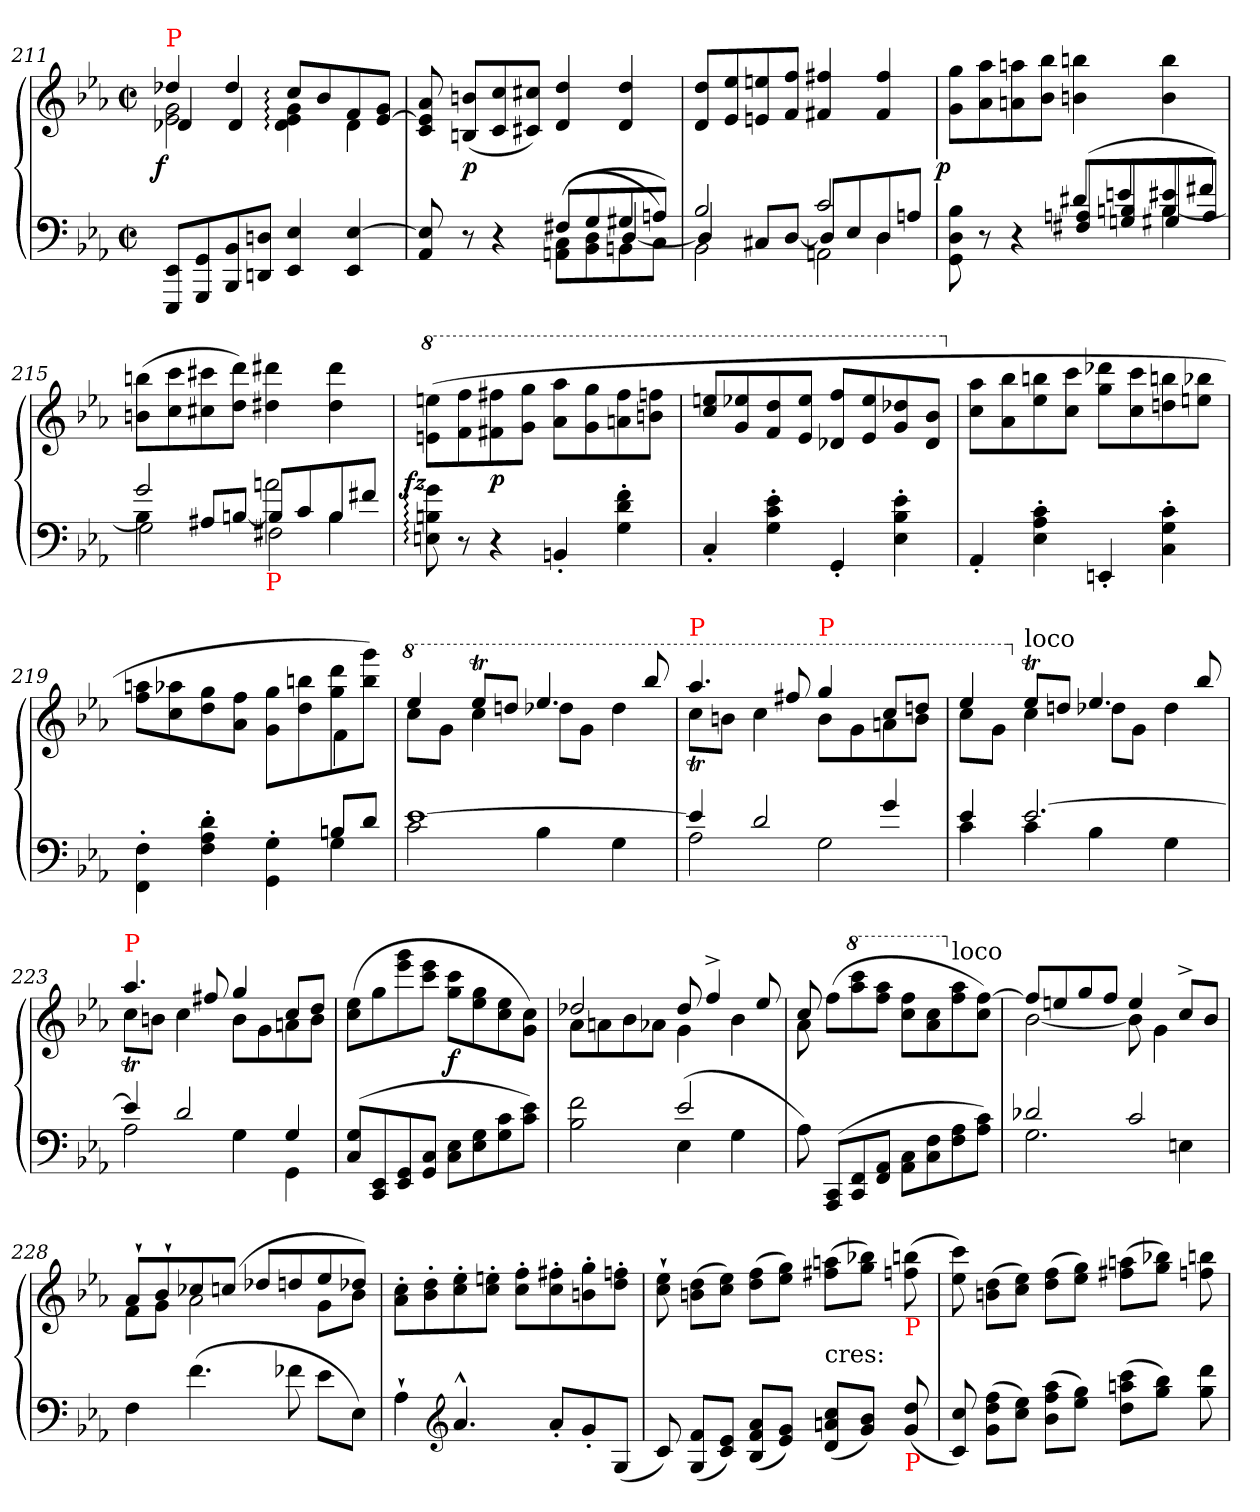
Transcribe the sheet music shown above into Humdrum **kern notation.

**kern	**kern	**dynam
*part1	*part1	*part1
*staff2	*staff1	*staff1/2
*clefF4	*clefG2	*
*k[b-e-a-]	*k[b-e-a-]	*
*c:	*c:	*
*M2/2	*M2/2	*
*met(c|)	*met(c|)	*
=211	=211	=211
*	*^	*
*	*	*^	*
!	!LO:TX:a:color=red:t=P	!	!	!
!	!	!	!	!LO:DY:rj
8EE- 8EEE-L	4dd-X	2g 2e-	4d-X	f
8GG 8GGG	.	.	.	.
8BB- 8BBB-	4dd-	.	4d-	.
8Dn 8DDnJ	.	.	.	.
4E- 4EE-	8cc:L	4g: 4e-: 4d-:	2ryy	.
.	8b-	.	.	.
[4E- 4EE-	8f	4d-	.	.
.	8g [8e-J	.	.	.
*	*v	*v	*v	*
=212	=212	=212
*^	*	*
*	*^	*	*
8E-] 8AA-	2.ryy	2ryy	8a- 8e-] 8c	.
8r	.	.	(>8bn 8BnL	p
4r	.	.	8cc 8c	.
.	.	.	8cc#X 8c#XJ)	.
(8F#XL	.	(8C\ 8AAn\L	4dd 4d	.
8G	.	8D\ 8BB-\	.	.
8G#X	[4D/	8BBn\	4dd 4d	.
8AnJ)	.	8C\J)	.	.
=213	=213	=213	=213	=213
*	*	*^	*	*
2B-	4D/]	4ryy	2BB-\	8dd 8dL	.
.	.	.	.	8ee- 8e-	.
.	8C#X/L	4ryy	.	8een 8en	.
.	[8D/J	.	.	8ff 8fJ	.
2c	8D/L]	4ryy	2AAn\	4ff#X/ 4f#X/	.
.	8E-/	.	.	.	.
.	8D/	4D\	.	4ff#/ 4f#/	.
.	8An/J	.	.	.	.
*	*	*v	*v	*	*
=214	=214	=214	=214	=214
!	!	!	!	!LO:DY:rj
8B-\ 8D\ 8GG\	4ryy	2ryy	8gg 8gL	p
8r	.	.	8aa- 8a-	.
4r	4ryy	.	8aan 8an	.
.	.	.	8bb- 8b-J	.
8d#XL	4ryy	(8An 8F#XL	4bbn 4bn	.
8en	.	8Bn 8Gn	.	.
8e#X 8B	[4B	8G#X	4bb 4b	.
8f#XJ	.	8AJ)	.	.
=215	=215	=215	=215	=215
*	*	*^	*	*
2g	4Bn]	4ryy	2G\	(8bbn 8bnL	.
.	.	.	.	8ccc 8cc	.
.	8A#X/L	4ryy	.	8ccc#X 8cc#X	.
.	[8B/J	.	.	8ddd 8ddJ)	.
!LO:TX:b:color=red:t=P	!	!	!	!	!
2an\	8B/L]	4ryy	2F#X\	4ddd#X\ 4dd#X\	.
.	8c/	.	.	.	.
.	8B/	4B\	.	4ddd#\ 4dd#\	.
.	8f#X/J	.	.	.	.
*v	*v	*v	*v	*	*
=216	=216	=216
*	*8va	*
*^	*	*
!	!	!	!LO:DY:rj
*v	*v	*	*
8g: 8Bn: 8En:	(8eeen 8eenL	fz
8r	8fff 8ff	.
4r	8fff#X 8ff#X	p
.	8ggg 8ggJ	.
4BBn'<	8aaa- 8aa-L	.
.	8ggg 8gg	.
4f'> 4d'> 4G'>	8fff# 8aan	.
.	8fffn 8bbnJ	.
=217	=217	=217
4C'<	8eeen/ 8ccc/L	.
.	8eee-X/ 8gg/	.
4e-'> 4c'> 4G'>	8ddd/ 8ff/	.
.	8eee-/ 8ee-/J	.
4GG'<	8fff 8dd-XL	.
.	8eee- 8ee-	.
4e-'> 4B-'> 4E-'>	8ddd-X 8gg	.
.	8bb- 8dd-J	.
=218	=218	=218
*	*X8va	*
4AA-'<	8aa- 8ccL	.
.	8bb- 8a-	.
4c'> 4A-'> 4E-'>	8bbn 8ee-	.
.	8ccc 8ccJ	.
4EEn'<	8ddd-X 8ggL	.
.	8ccc 8cc	.
4c'> 4G'> 4C'>	8bbn 8ddn	.
.	8bb-X 8eenJ	.
=219	=219	=219
*^	*^	*
2.ryy	4F'\ 4FF'\	8aan 8ffL	2.ryy	.
.	.	8aa-X 8cc	.	.
.	4d'\ 4A-'\ 4F'\	8gg 8dd	.	.
.	.	8ff 8a-J	.	.
.	4G'\ 4GG'\	8gg\ 8g\L	.	.
.	.	8bbn 8dd	.	.
8Bn/L	4G\	8ddd 8gg	4f\	.
8d/J	.	8ggg 8bbJ)	.	.
=220	=220	=220	=220	=220
*	*	*8va	*	*
[1e-	2c	4eee-	8cccL	.
.	.	.	8ggJ	.
.	.	8eee-T<L	4ccc	.
.	.	8dddnJ	.	.
.	4B-	4.eee-	8ddd-XL	.
.	.	.	8ggJ	.
.	4G	.	4ddd-	.
.	.	8bbb-	.	.
=221	=221	=221	=221	=221
!	!	!LO:TX:a:color=red:t=P	!	!
4e-]	2A-	4.aaa-	8cccT<L	.
.	.	.	8bbnJ	.
2d	.	.	4ccc	.
.	.	8fff#X	.	.
!	!	!LO:TX:a:color=red:t=P	!	!
.	2G	4ggg	8bbL	.
.	.	.	8gg	.
4g	.	8cccL	8aan	.
.	.	8dddnJ	8bbJ	.
=222	=222	=222	=222	=222
4e-	4c	4eee-	8cccL	.
.	.	.	8ggJ	.
*	*	*X8va	*	*
!	!	!LO:TX:a:t=loco	!	!
[2.e-	4c	8ee-TL	4cc	.
.	.	8ddnJ	.	.
.	4B-	4.ee-	8dd-XL	.
.	.	.	8gJ	.
.	4G	.	4dd-	.
.	.	8bb-	.	.
=223	=223	=223	=223	=223
!	!	!LO:TX:a:color=red:t=P	!	!
4e-]	2A-	4.aa-	8ccTL	.
.	.	.	8bnJ	.
2d	.	.	4cc	.
.	.	8ff#X	.	.
.	4G	4gg	8bL	.
.	.	.	8g	.
4G	4GG	8ccL	8an	.
.	.	8ddJ	8bJ	.
*v	*v	*	*	*
*	*v	*v	*
=224	=224	=224
(<8G 8CL	(8ee- 8ccL	.
8EE- 8CC	8gg	.
8GG 8EE-	8ggg 8eee-	.
8C 8GGJ	8eee- 8cccJ	.
8E- 8CL	8ccc 8ggL	f
8G 8E-	8gg 8ee-	.
8c 8G	8ee- 8cc	.
8e- 8cJ)	8cc 8gJ)	.
=225	=225	=225
*^	*^	*
2f\ 2B-\	2ryy	2dd-X	8a-L	.
.	.	.	8an	.
.	.	.	8b-	.
.	.	.	8a-XJ	.
(4E-\	2e-/	8dd-	4g	.
.	.	4ff^	.	.
4G\	.	.	4b-	.
.	.	8ee-	.	.
*v	*v	*	*	*
=226	=226	=226	=226
8A-)	8cc	8a-	.
(>8CC 8AAA-L	(8ffL	2ryy	.
*	*8va	*	*
8FF 8CC	8cccc 8aaa-	.	.
8AA- 8FFJ	8aaa- 8fffJ	.	.
8C 8AA-L	8fff 8cccL	.	.
8F 8C	8ccc 8aa-	4ryy	.
*	*X8va	*	*
!	!LO:TX:a:t=loco	!	!
8A- 8F	8aa- 8ff	.	.
8c 8A-J)	[8ff 8ccJ)	8ryy	.
=227	=227	=227	=227
*^	*	*	*
2d-X	2.G	8ffL]	[2b-	.
.	.	8een	.	.
.	.	8gg	.	.
.	.	8ffJ	.	.
2c	.	4ee	8b-]	.
.	.	.	4g	.
.	4En	8cc^L	.	.
.	.	8b-J	8ryy	.
*v	*v	*	*	*
=228	=228	=228	=228
4F	8a-`L	8fL	.
.	8b-`	8gJ	.
(4.f	8cc-X	2a-	.
.	(8ccnJ	.	.
.	8dd-XL	.	.
8f-X	8ddn	.	.
8e-L	8ee-	8gL	.
8E-J)	8dd-XJ)	8b-J	.
*	*v	*v	*
=229	=229	=229
4A-`	8cc' 8a-'L	.
.	8dd' 8b-'	.
*clefG2	*	*
4.a-^^	8ee-' 8cc'	.
.	8een' 8cc'J	.
.	8ff' 8cc'L	.
8a-'L	8ff#X' 8cc'	.
8g'	8gg' 8bn'	.
(8GJ	8ffn' 8dd'J	.
=230	=230	=230
8c)	8ee-` 8cc`	.
(8f 8GL	(8dd 8bnL	.
8e- 8cJ)	8ee- 8ccJ)	.
(8a- 8f 8B-L	(8ff 8ddL	.
8g 8e-J)	8gg 8ee-J)	.
!	!LO:TX:c:t=cres&colon;	!
(8cc 8an 8dL	(8aan 8ff#XL	.
8b- 8gJ)	8bb-X 8ggJ)	.
!	!LO:TX:b:color=red:t=P	!
!LO:TX:b:color=red:t=P	!	!
(8dd/ 8g/	(8bbn 8ffn	.
=231	=231	=231
8cc 8c)	8ccc 8ee-)	.
(8ff 8dd 8gL	(8dd 8bnL	.
8ee- 8ccJ)	8ee- 8ccJ)	.
(8aa- 8ff 8b-L	(8ff 8ddL	.
8gg 8ee-J)	8gg 8ee-J)	.
(8ccc 8aan 8ddL	(8aan 8ff#XL	.
8bb- 8ggJ)	8bb-X 8ggJ)	.
8ddd 8gg	8bbn 8ffn	.
=	=	=
*-	*-	*-
